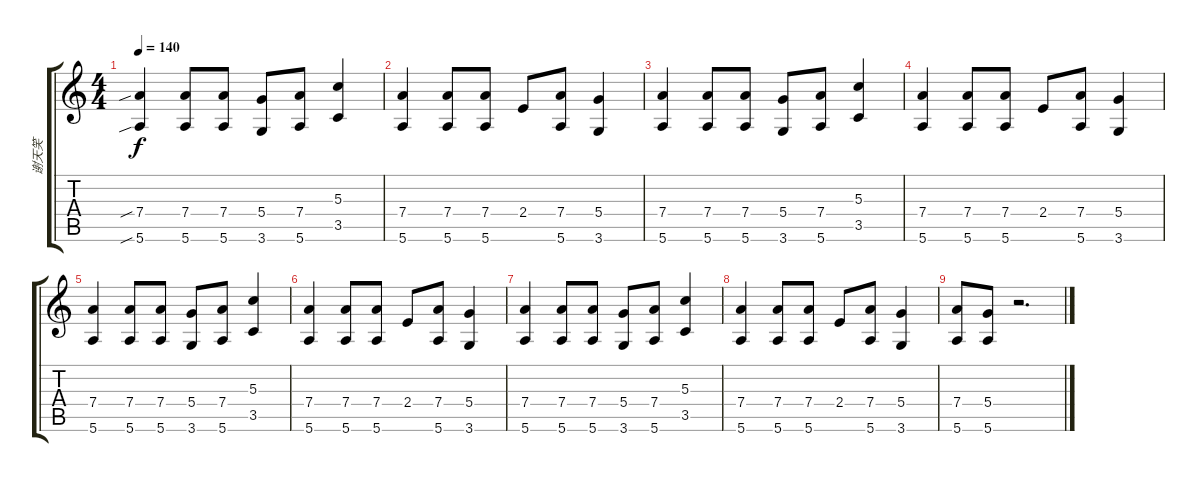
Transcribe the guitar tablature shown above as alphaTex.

\track ("谢天笑" "谢天笑") {instrument distortionguitar}
\staff {score tabs}
\tuning (E4 B3 G3 D3 A2 E2) {hide}
\ts (4 4)
\tempo 140
\clef g2
\ks c
(7.4{sib} 5.6{sib}).4{dy f} (7.4 5.6).8 (7.4 5.6).8 (5.4 3.6).8 (7.4 5.6).8 (5.3 3.5).4 |
(7.4 5.6).4 (7.4 5.6).8 (7.4 5.6).8 2.4.8 (7.4 5.6).8 (5.4 3.6).4 |
(7.4 5.6).4 (7.4 5.6).8 (7.4 5.6).8 (5.4 3.6).8 (7.4 5.6).8 (5.3 3.5).4 |
(7.4 5.6).4 (7.4 5.6).8 (7.4 5.6).8 2.4.8 (7.4 5.6).8 (5.4 3.6).4 |
(7.4 5.6).4 (7.4 5.6).8 (7.4 5.6).8 (5.4 3.6).8 (7.4 5.6).8 (5.3 3.5).4 |
(7.4 5.6).4 (7.4 5.6).8 (7.4 5.6).8 2.4.8 (7.4 5.6).8 (5.4 3.6).4 |
(7.4 5.6).4 (7.4 5.6).8 (7.4 5.6).8 (5.4 3.6).8 (7.4 5.6).8 (5.3 3.5).4 |
(7.4 5.6).4 (7.4 5.6).8 (7.4 5.6).8 2.4.8 (7.4 5.6).8 (5.4 3.6).4 |
(7.4 5.6).8 (5.4 5.6).8 r.2{d}
